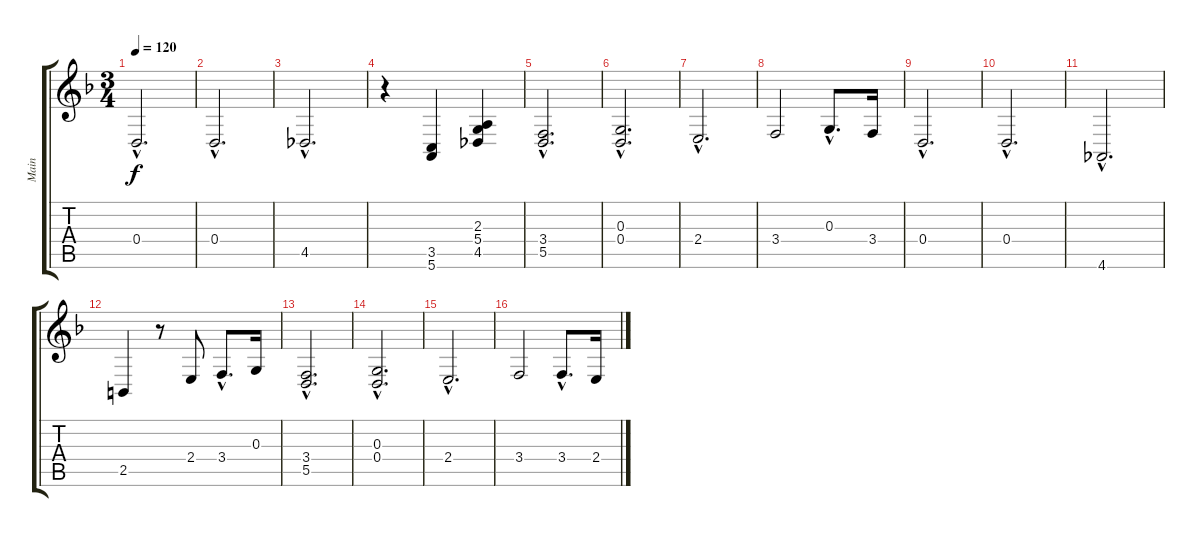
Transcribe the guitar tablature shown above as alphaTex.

\track ("Main" "Main") {instrument viola}
\staff {score tabs}
\tuning (E4 B3 G3 D3 A2 E2) {hide}
\ts (3 4)
\tempo 120
\clef g2
\ks f
0.4{hac}.2{d dy f} |
0.4{hac}.2{d} |
4.5{hac}.2{d} |
r.4 (3.5 5.6).4 (2.3 5.4 4.5).4 |
(3.4{hac} 5.5{hac}).2{d} |
(0.3{hac} 0.4{hac}).2{d} |
2.4{hac}.2{d} |
3.4.2 0.3{hac}.8{d} 3.4.16 |
0.4{hac}.2{d} |
0.4{hac}.2{d} |
4.6{hac}.2{d} |
2.5.4 r.8 2.4.8 3.4{hac}.8{d} 0.3.16 |
(3.4{hac} 5.5{hac}).2{d} |
(0.3{hac} 0.4{hac}).2{d} |
2.4{hac}.2{d} |
3.4.2 3.4{hac}.8{d} 2.4.16
